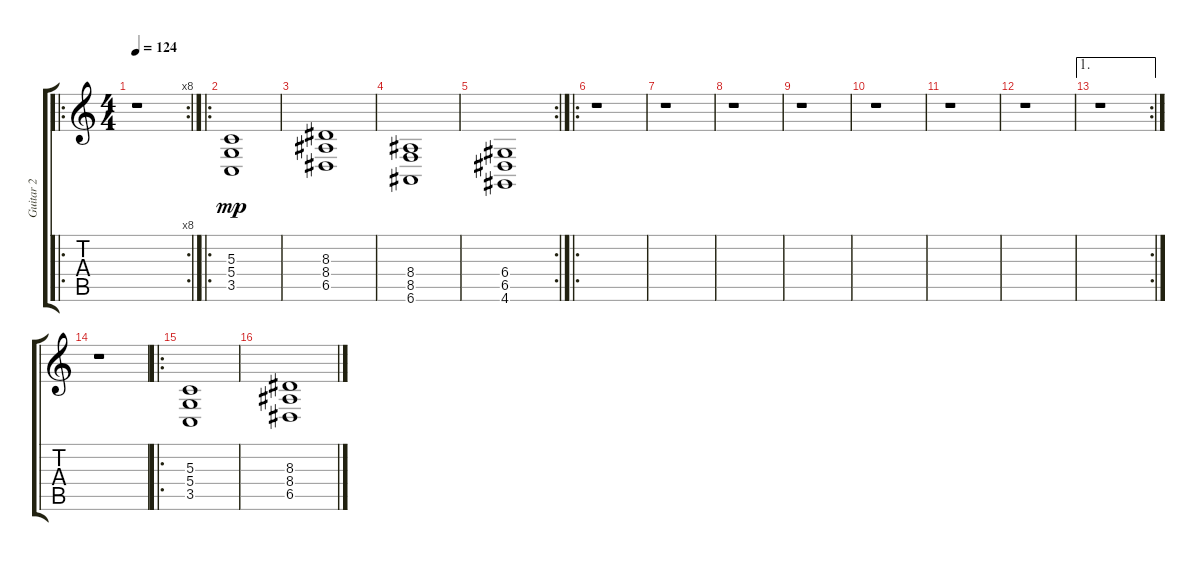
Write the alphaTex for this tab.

\track ("Guitar 2" "Guitar 2") {instrument lead2sawtooth}
\staff {score tabs}
\tuning (E4 B3 G3 D3 A2 E2) {hide}
\ro
\rc 8
\ts (4 4)
\tempo 124
\clef g2
\ks c
r.1{dy mp instrument lead2sawtooth} |
\ro
(5.3 5.4 3.5).1 |
(8.3 8.4 6.5).1 |
(8.4 8.5 6.6).1 |
\rc 2
(6.4 6.5 4.6).1 |
\ro
r.1 |
r.1 |
r.1 |
r.1 |
r.1 |
r.1 |
r.1 |
\ae 1
\rc 2
r.1 |
r.1 |
\ro
(5.3 5.4 3.5).1 |
(8.3 8.4 6.5).1
